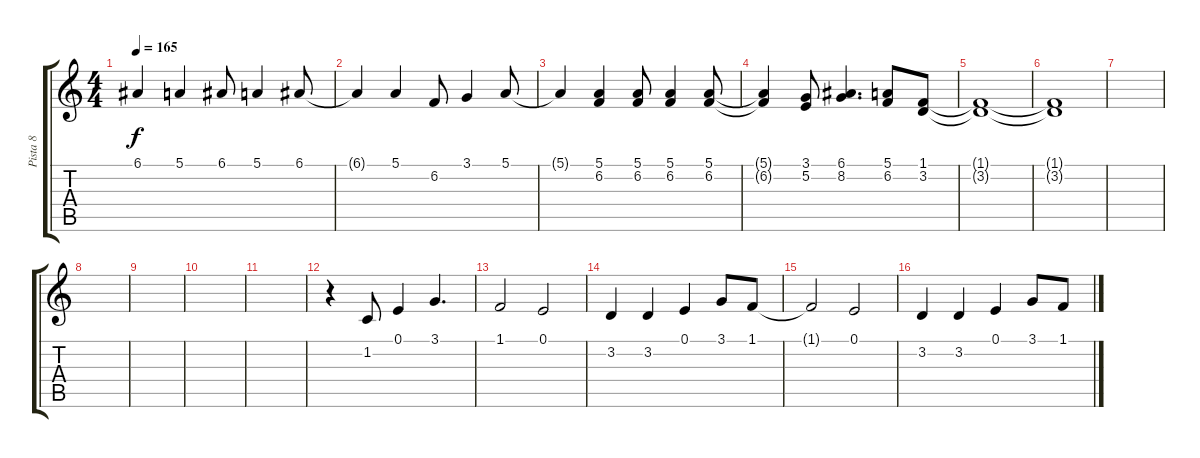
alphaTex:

\track ("Pista 8" "Pista 8") {instrument electricgrandpiano}
\staff {score tabs}
\tuning (E4 B3 G3 D3 A2 E2) {hide}
\ts (4 4)
\tempo 165
\clef g2
\ks c
6.1{t}.4{dy f} 5.1.4 6.1.8 5.1.4 6.1.8 |
6.1{t}.4 5.1.4 6.2.8 3.1.4 5.1.8 |
5.1{t}.4 (5.1 6.2).4 (5.1 6.2).8 (5.1 6.2).4 (5.1 6.2).8 |
(5.1{t} 6.2{t}).4 (3.1 5.2).8 (6.1 8.2).4{d} (5.1 6.2).8 (1.1 3.2).8 |
(1.1{t} 3.2{t}).1 |
(1.1{t} 3.2{t}).1 |
|
|
|
|
|
r.4 1.2.8 0.1.4 3.1.4{d} |
1.1.2 0.1.2 |
3.2.4 3.2.4 0.1.4 3.1.8 1.1.8 |
1.1{t}.2 0.1.2 |
3.2.4 3.2.4 0.1.4 3.1.8 1.1.8
